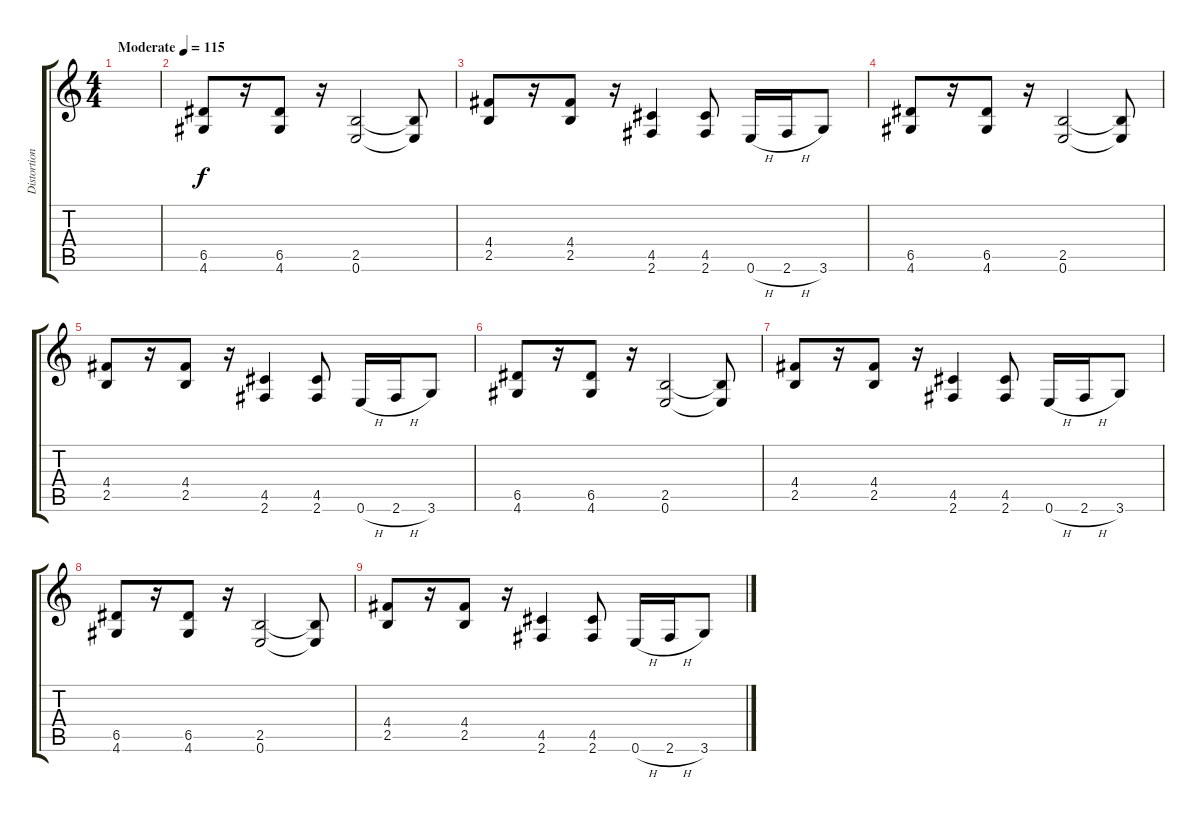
\track ("Distortion" "Distortion") {instrument distortionguitar}
\staff {score tabs}
\tuning (E4 B3 G3 D3 A2 E2) {hide}
\ts (4 4)
\tempo (115 "Moderate")
\clef g2
\ks c
|
(6.5 4.6).8 r.16 (6.5 4.6).8 r.16 (2.5 0.6).2 (2.5{t} 0.6{t}).8 |
(4.4 2.5).8 r.16 (4.4 2.5).8 r.16 (4.5 2.6).4 (4.5 2.6).8 0.6{h}.16 2.6{h}.16 3.6.8 |
(6.5 4.6).8 r.16 (6.5 4.6).8 r.16 (2.5 0.6).2 (2.5{t} 0.6{t}).8 |
(4.4 2.5).8 r.16 (4.4 2.5).8 r.16 (4.5 2.6).4 (4.5 2.6).8 0.6{h}.16 2.6{h}.16 3.6.8 |
(6.5 4.6).8 r.16 (6.5 4.6).8 r.16 (2.5 0.6).2 (2.5{t} 0.6{t}).8 |
(4.4 2.5).8 r.16 (4.4 2.5).8 r.16 (4.5 2.6).4 (4.5 2.6).8 0.6{h}.16 2.6{h}.16 3.6.8 |
(6.5 4.6).8 r.16 (6.5 4.6).8 r.16 (2.5 0.6).2 (2.5{t} 0.6{t}).8 |
(4.4 2.5).8 r.16 (4.4 2.5).8 r.16 (4.5 2.6).4 (4.5 2.6).8 0.6{h}.16 2.6{h}.16 3.6.8
